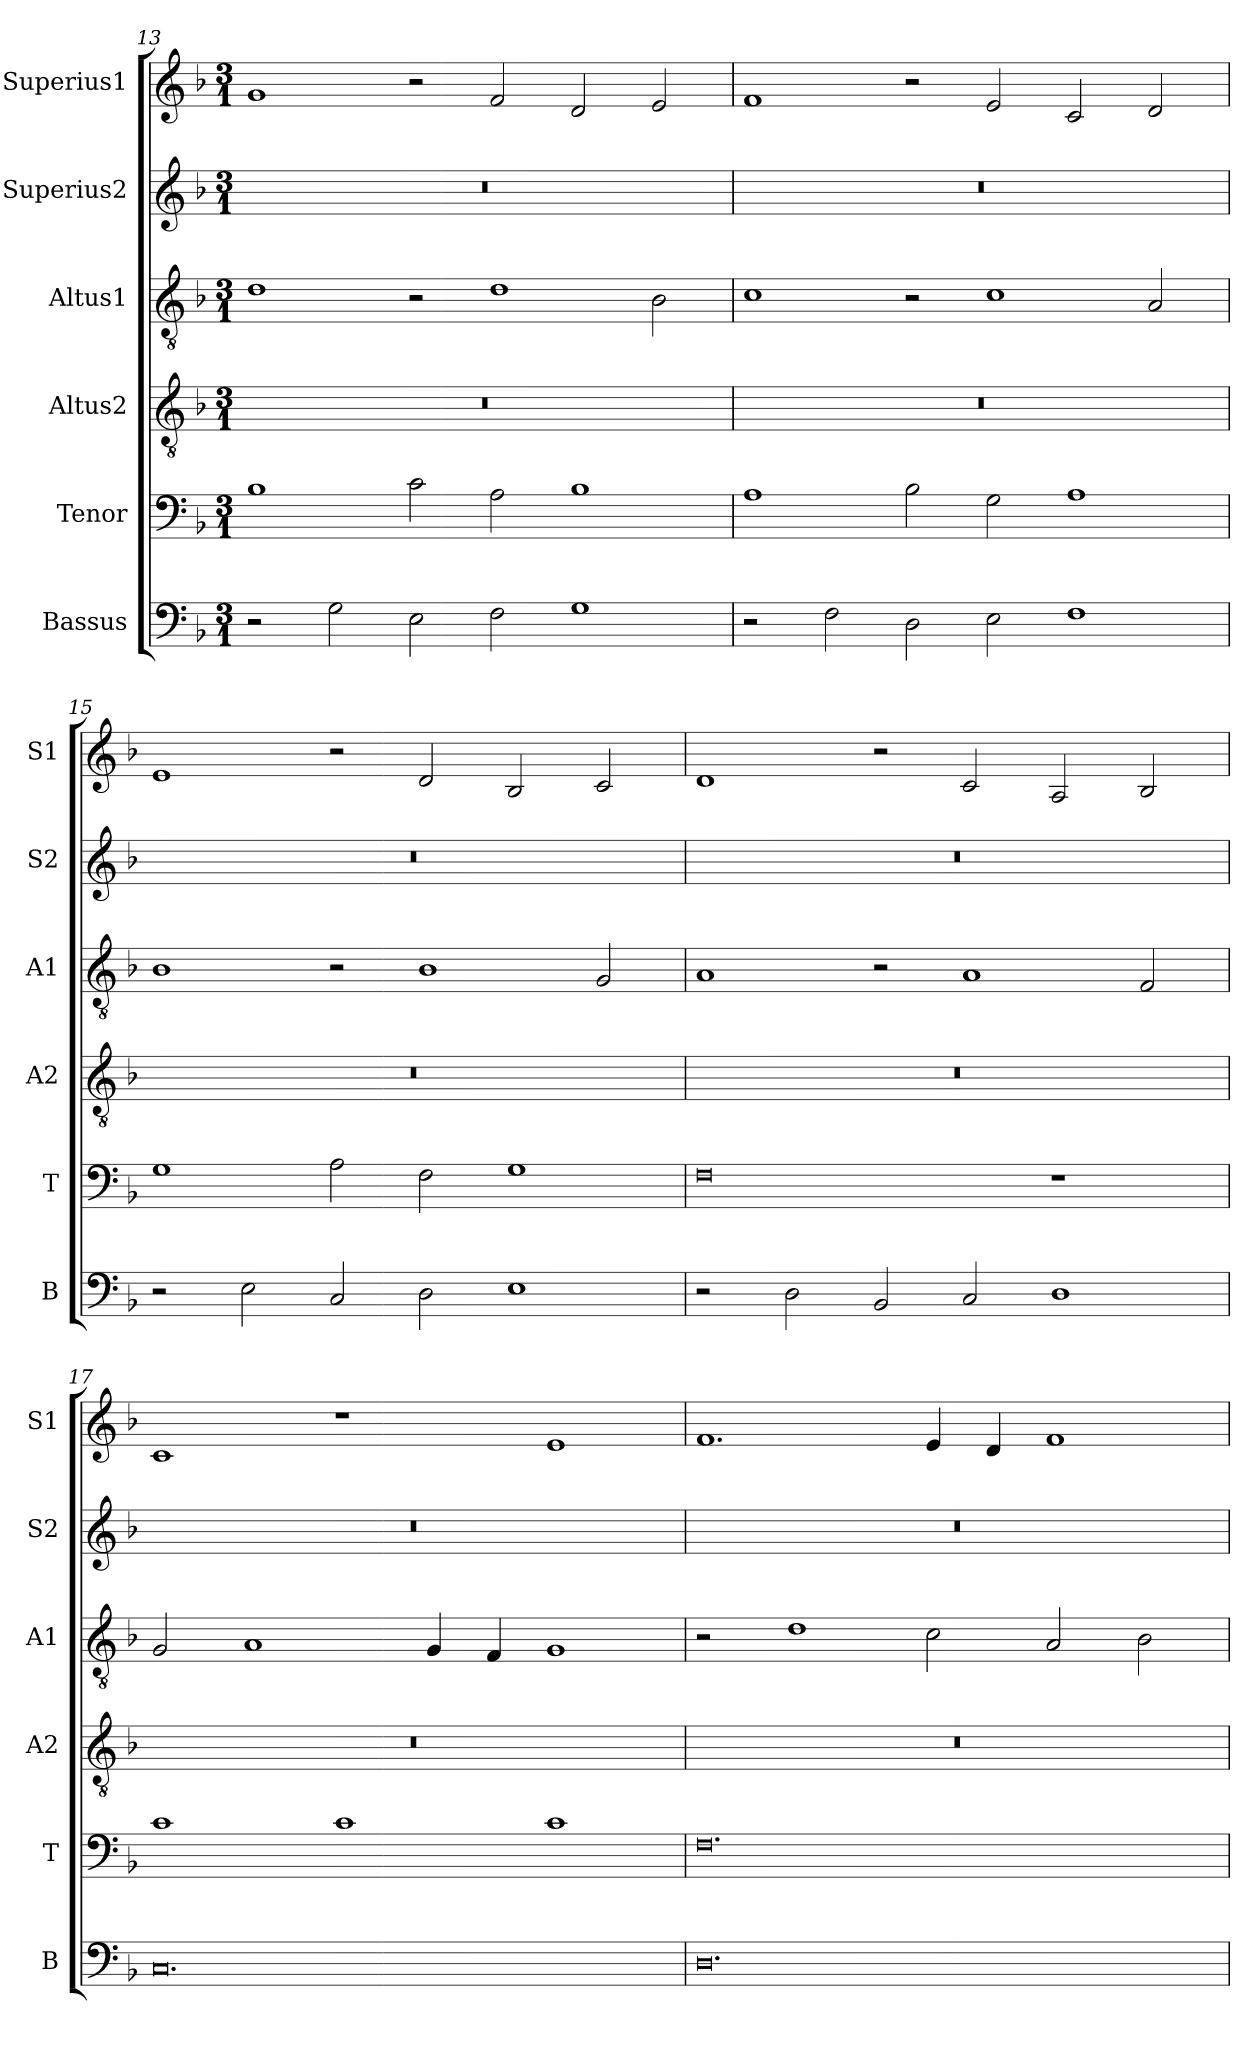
**kern	**kern	**kern	**kern	**kern	**kern
*part6	*part5	*part4	*part3	*part2	*part1
*staff6	*staff5	*staff4	*staff3	*staff2	*staff1
*I"Bassus	*I"Tenor	*I"Altus2	*I"Altus1	*I"Superius2	*I"Superius1
*I'B	*I'T	*I'A2	*I'A1	*I'S2	*I'S1
*clefF4	*clefF4	*clefGv2	*clefGv2	*clefG2	*clefG2
*k[b-]	*k[b-]	*k[b-]	*k[b-]	*k[b-]	*k[b-]
*M3/1	*M3/1	*M3/1	*M3/1	*M3/1	*M3/1
=13	=13	=13	=13	=13	=13
2r	1B-	0.r	1d	0.r	1g
2G\	.	.	.	.	.
2E\	2c\	.	2r	.	2r
2F\	2A\	.	1d	.	2f/
1G	1B-	.	.	.	2d/
.	.	.	2B-\	.	2e/
=14	=14	=14	=14	=14	=14
2r	1A	0.r	1c	0.r	1f
2F\	.	.	.	.	.
2D\	2B-\	.	2r	.	2r
2E\	2G\	.	1c	.	2e/
1F	1A	.	.	.	2c/
.	.	.	2A/	.	2d/
=15	=15	=15	=15	=15	=15
2r	1G	0.r	1B-	0.r	1e
2E\	.	.	.	.	.
2C/	2A\	.	2r	.	2r
2D\	2F\	.	1B-	.	2d/
1E	1G	.	.	.	2B-/
.	.	.	2G/	.	2c/
=16	=16	=16	=16	=16	=16
2r	0F	0.r	1A	0.r	1d
2D\	.	.	.	.	.
2BB-/	.	.	2r	.	2r
2C/	.	.	1A	.	2c/
1D	1r	.	.	.	2A/
.	.	.	2F/	.	2B-/
=17	=17	=17	=17	=17	=17
0.C	1c	0.r	2G/	0.r	1c
.	.	.	1A	.	.
.	1c	.	.	.	1r
.	.	.	4G/	.	.
.	.	.	4F/	.	.
.	1c	.	1G	.	1e
=18	=18	=18	=18	=18	=18
0.D	0.F	0.r	2r	0.r	1.f
.	.	.	1d	.	.
.	.	.	2c\	.	4e/
.	.	.	.	.	4d/
.	.	.	2A/	.	1f
.	.	.	2B-\	.	.
=	=	=	=	=	=
*-	*-	*-	*-	*-	*-
